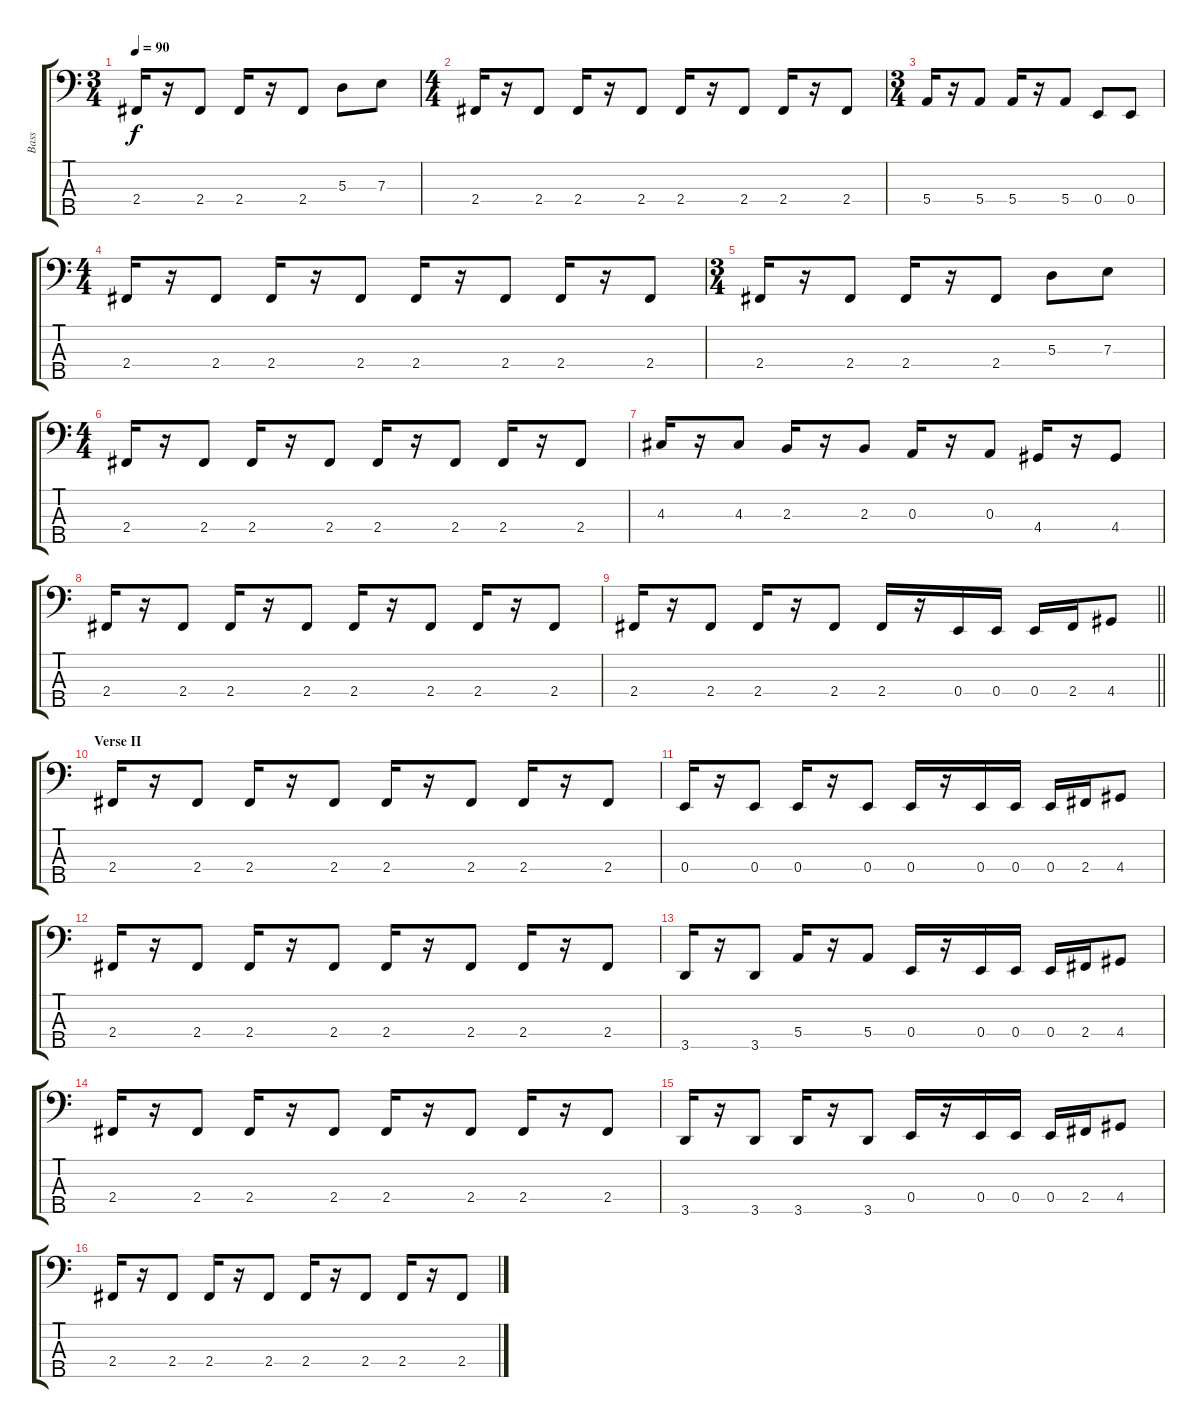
\track ("Bass" "Bass") {instrument electricbassfinger}
\staff {score tabs}
\tuning (G2 D2 A1 E1 B0) {hide}
\ts (3 4)
\tempo 90
\clef f4
\ks c
2.4.16{dy f} r.16 2.4.8 2.4.16 r.16 2.4.8 5.3.8 7.3.8 |
\ts (4 4)
2.4.16 r.16 2.4.8 2.4.16 r.16 2.4.8 2.4.16 r.16 2.4.8 2.4.16 r.16 2.4.8 |
\ts (3 4)
5.4.16 r.16 5.4.8 5.4.16 r.16 5.4.8 0.4.8 0.4.8 |
\ts (4 4)
2.4.16 r.16 2.4.8 2.4.16 r.16 2.4.8 2.4.16 r.16 2.4.8 2.4.16 r.16 2.4.8 |
\ts (3 4)
2.4.16 r.16 2.4.8 2.4.16 r.16 2.4.8 5.3.8 7.3.8 |
\ts (4 4)
2.4.16 r.16 2.4.8 2.4.16 r.16 2.4.8 2.4.16 r.16 2.4.8 2.4.16 r.16 2.4.8 |
4.3.16 r.16 4.3.8 2.3.16 r.16 2.3.8 0.3.16 r.16 0.3.8 4.4.16 r.16 4.4.8 |
2.4.16 r.16 2.4.8 2.4.16 r.16 2.4.8 2.4.16 r.16 2.4.8 2.4.16 r.16 2.4.8 |
\barLineRight lightlight
2.4.16 r.16 2.4.8 2.4.16 r.16 2.4.8 2.4.16 r.16 0.4.16 0.4.16 0.4.16 2.4.16 4.4.8 |
\section ("" "Verse II")
2.4.16 r.16 2.4.8 2.4.16 r.16 2.4.8 2.4.16 r.16 2.4.8 2.4.16 r.16 2.4.8 |
0.4.16 r.16 0.4.8 0.4.16 r.16 0.4.8 0.4.16 r.16 0.4.16 0.4.16 0.4.16 2.4.16 4.4.8 |
2.4.16 r.16 2.4.8 2.4.16 r.16 2.4.8 2.4.16 r.16 2.4.8 2.4.16 r.16 2.4.8 |
3.5.16 r.16 3.5.8 5.4.16 r.16 5.4.8 0.4.16 r.16 0.4.16 0.4.16 0.4.16 2.4.16 4.4.8 |
2.4.16 r.16 2.4.8 2.4.16 r.16 2.4.8 2.4.16 r.16 2.4.8 2.4.16 r.16 2.4.8 |
3.5.16 r.16 3.5.8 3.5.16 r.16 3.5.8 0.4.16 r.16 0.4.16 0.4.16 0.4.16 2.4.16 4.4.8 |
2.4.16 r.16 2.4.8 2.4.16 r.16 2.4.8 2.4.16 r.16 2.4.8 2.4.16 r.16 2.4.8
